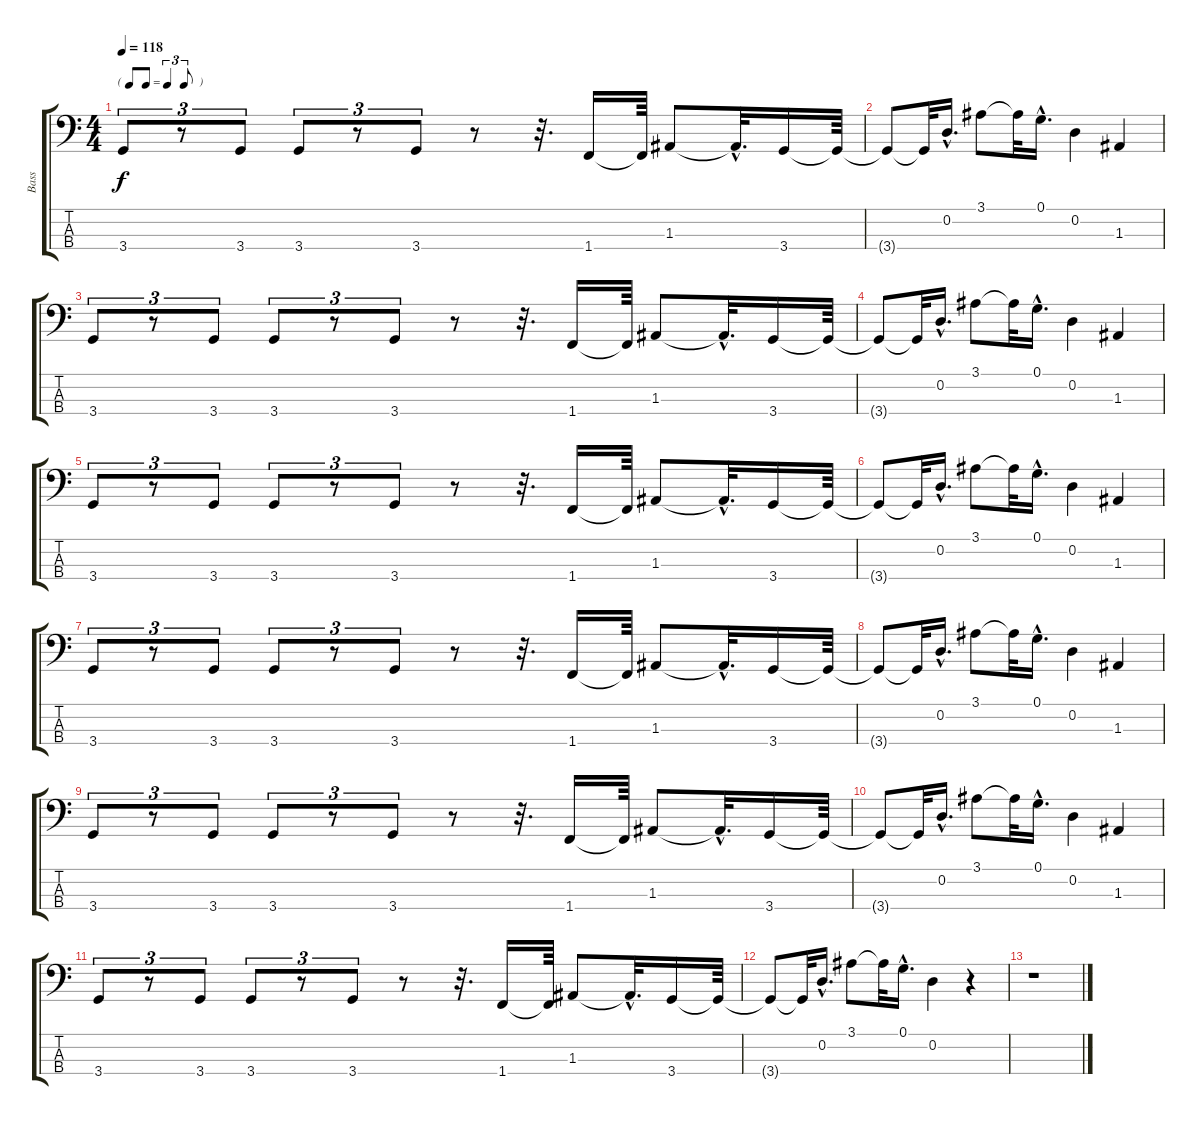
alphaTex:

\track ("Bass" "Bass") {instrument electricbassfinger}
\staff {score tabs}
\tuning (G2 D2 A1 E1) {hide}
\ts (4 4)
\tf triplet8th
\tempo 118
\clef f4
\ks c
3.4.8{tu (3 2) dy f} r.8{tu (3 2)} 3.4.8{tu (3 2)} 3.4.8{tu (3 2)} r.8{tu (3 2)} 3.4.8{tu (3 2)} r.8 r.32{d} 1.4.16 1.4{t}.64 1.3.8 1.3{hac t}.32{d} 3.4.16 3.4{t}.64 |
3.4{t}.8 3.4{t}.32 0.2{hac}.16{d} 3.1.8 3.1{t}.32 0.1{hac}.16{d} 0.2.4 1.3.4 |
3.4.8{tu (3 2)} r.8{tu (3 2)} 3.4.8{tu (3 2)} 3.4.8{tu (3 2)} r.8{tu (3 2)} 3.4.8{tu (3 2)} r.8 r.32{d} 1.4.16 1.4{t}.64 1.3.8 1.3{hac t}.32{d} 3.4.16 3.4{t}.64 |
3.4{t}.8 3.4{t}.32 0.2{hac}.16{d} 3.1.8 3.1{t}.32 0.1{hac}.16{d} 0.2.4 1.3.4 |
3.4.8{tu (3 2)} r.8{tu (3 2)} 3.4.8{tu (3 2)} 3.4.8{tu (3 2)} r.8{tu (3 2)} 3.4.8{tu (3 2)} r.8 r.32{d} 1.4.16 1.4{t}.64 1.3.8 1.3{hac t}.32{d} 3.4.16 3.4{t}.64 |
3.4{t}.8 3.4{t}.32 0.2{hac}.16{d} 3.1.8 3.1{t}.32 0.1{hac}.16{d} 0.2.4 1.3.4 |
3.4.8{tu (3 2)} r.8{tu (3 2)} 3.4.8{tu (3 2)} 3.4.8{tu (3 2)} r.8{tu (3 2)} 3.4.8{tu (3 2)} r.8 r.32{d} 1.4.16 1.4{t}.64 1.3.8 1.3{hac t}.32{d} 3.4.16 3.4{t}.64 |
3.4{t}.8 3.4{t}.32 0.2{hac}.16{d} 3.1.8 3.1{t}.32 0.1{hac}.16{d} 0.2.4 1.3.4 |
3.4.8{tu (3 2)} r.8{tu (3 2)} 3.4.8{tu (3 2)} 3.4.8{tu (3 2)} r.8{tu (3 2)} 3.4.8{tu (3 2)} r.8 r.32{d} 1.4.16 1.4{t}.64 1.3.8 1.3{hac t}.32{d} 3.4.16 3.4{t}.64 |
3.4{t}.8 3.4{t}.32 0.2{hac}.16{d} 3.1.8 3.1{t}.32 0.1{hac}.16{d} 0.2.4 1.3.4 |
3.4.8{tu (3 2)} r.8{tu (3 2)} 3.4.8{tu (3 2)} 3.4.8{tu (3 2)} r.8{tu (3 2)} 3.4.8{tu (3 2)} r.8 r.32{d} 1.4.16 1.4{t}.64 1.3.8 1.3{hac t}.32{d} 3.4.16 3.4{t}.64 |
3.4{t}.8 3.4{t}.32 0.2{hac}.16{d} 3.1.8 3.1{t}.32 0.1{hac}.16{d} 0.2.4 r.4 |
r.1
